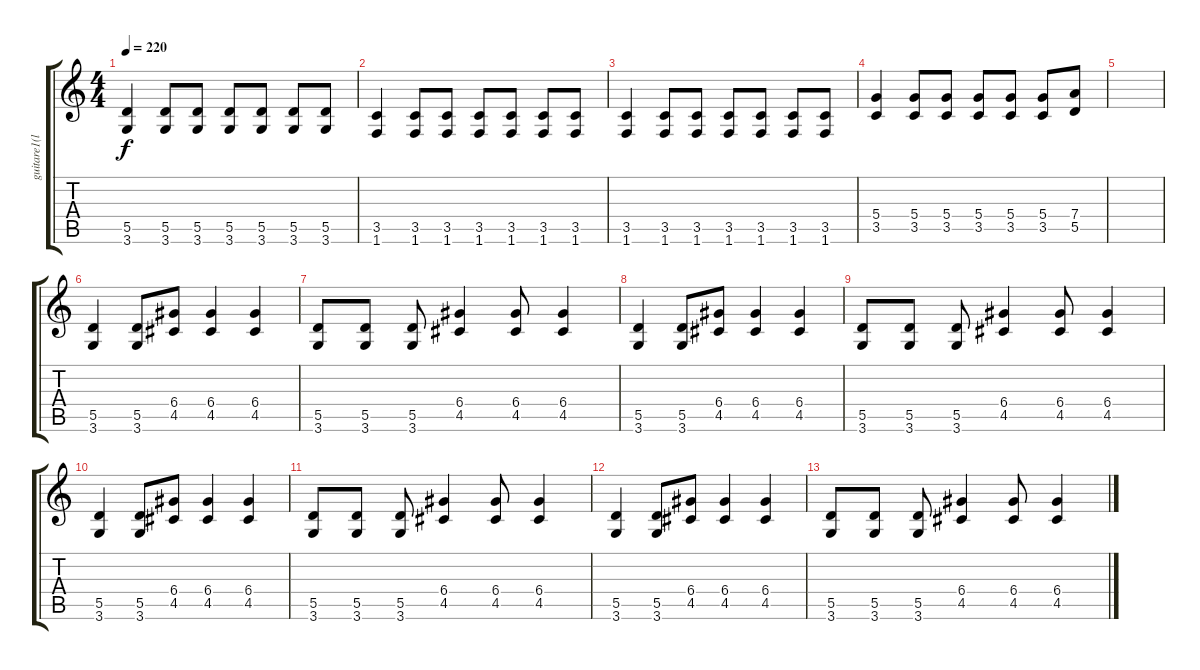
\track ("guitare1(lars)" "guitare1(l") {instrument distortionguitar}
\staff {score tabs}
\tuning (E4 B3 G3 D3 A2 E2) {hide}
\ts (4 4)
\tempo 220
\clef g2
\ks c
(5.5 3.6).4{dy f} (5.5 3.6).8 (5.5 3.6).8 (5.5 3.6).8 (5.5 3.6).8 (5.5 3.6).8 (5.5 3.6).8 |
(3.5 1.6).4 (3.5 1.6).8 (3.5 1.6).8 (3.5 1.6).8 (3.5 1.6).8 (3.5 1.6).8 (3.5 1.6).8 |
(3.5 1.6).4 (3.5 1.6).8 (3.5 1.6).8 (3.5 1.6).8 (3.5 1.6).8 (3.5 1.6).8 (3.5 1.6).8 |
(5.4 3.5).4 (5.4 3.5).8 (5.4 3.5).8 (5.4 3.5).8 (5.4 3.5).8 (5.4 3.5).8 (7.4 5.5).8 |
|
(5.5 3.6).4 (5.5 3.6).8 (6.4 4.5).8 (6.4 4.5).4 (6.4 4.5).4 |
(5.5 3.6).8 (5.5 3.6).8 (5.5 3.6).8 (6.4 4.5).4 (6.4 4.5).8 (6.4 4.5).4 |
(5.5 3.6).4 (5.5 3.6).8 (6.4 4.5).8 (6.4 4.5).4 (6.4 4.5).4 |
(5.5 3.6).8 (5.5 3.6).8 (5.5 3.6).8 (6.4 4.5).4 (6.4 4.5).8 (6.4 4.5).4 |
(5.5 3.6).4 (5.5 3.6).8 (6.4 4.5).8 (6.4 4.5).4 (6.4 4.5).4 |
(5.5 3.6).8 (5.5 3.6).8 (5.5 3.6).8 (6.4 4.5).4 (6.4 4.5).8 (6.4 4.5).4 |
(5.5 3.6).4 (5.5 3.6).8 (6.4 4.5).8 (6.4 4.5).4 (6.4 4.5).4 |
(5.5 3.6).8 (5.5 3.6).8 (5.5 3.6).8 (6.4 4.5).4 (6.4 4.5).8 (6.4 4.5).4
